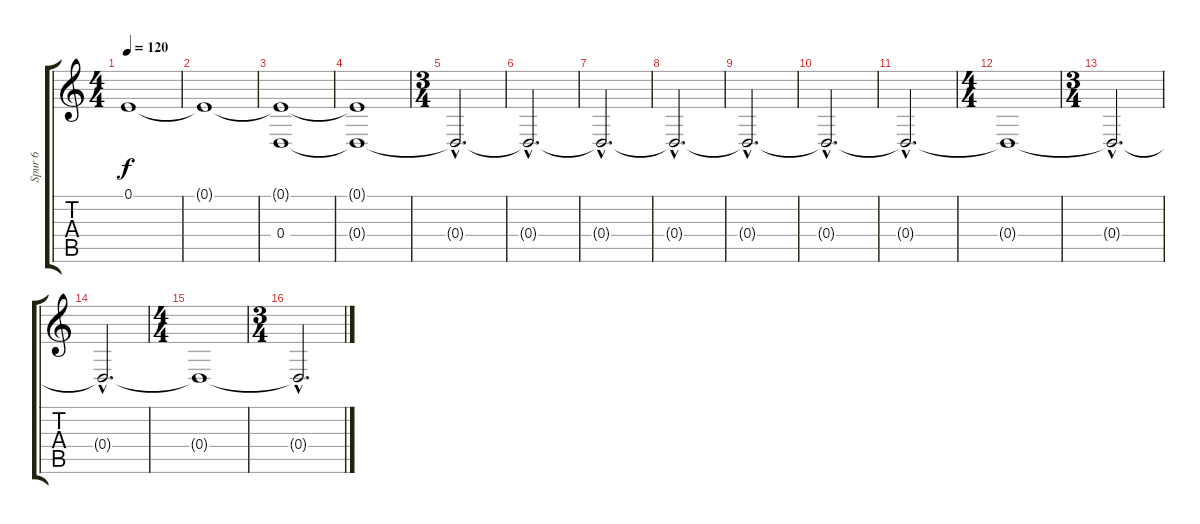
\track ("Spur 6" "Spur 6") {instrument seashore}
\staff {score tabs}
\tuning (E4 B3 G3 D3 A2 E2) {hide}
\ts (4 4)
\tempo 120
\clef g2
\ks c
0.1.1{dy f instrument seashore} |
0.1{t}.1 |
(0.1{t} 0.4).1 |
(0.1{t} 0.4{t}).1 |
\ts (3 4)
0.4{hac t}.2{d} |
0.4{hac t}.2{d} |
0.4{hac t}.2{d} |
0.4{hac t}.2{d} |
0.4{hac t}.2{d} |
0.4{hac t}.2{d} |
0.4{hac t}.2{d} |
\ts (4 4)
0.4{t}.1 |
\ts (3 4)
0.4{hac t}.2{d} |
0.4{hac t}.2{d} |
\ts (4 4)
0.4{t}.1 |
\ts (3 4)
0.4{hac t}.2{d volume 7}
